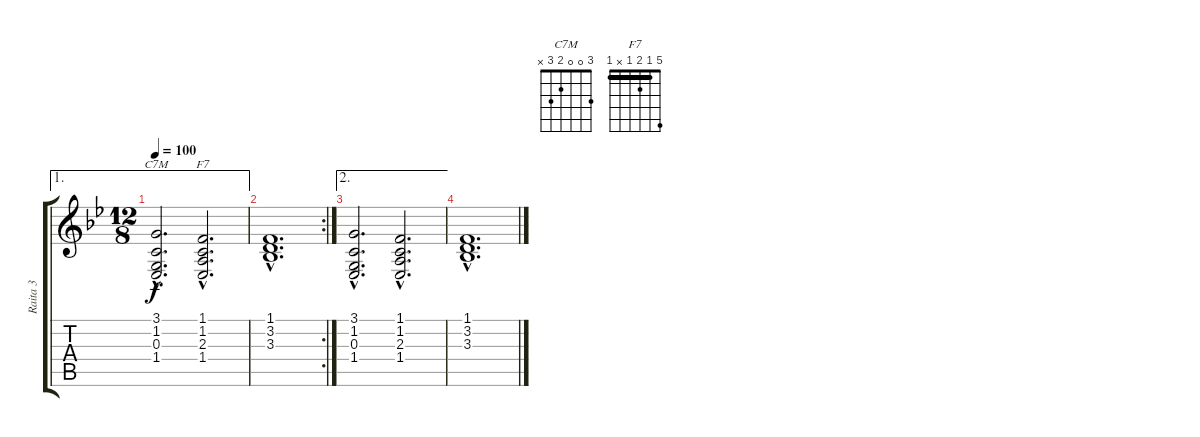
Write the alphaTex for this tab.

\track ("Raita 3" "Raita 3") {instrument drawbarorgan}
\staff {score tabs}
\tuning (E4 B3 G3 D3 A2 E2) {hide}
\chord ("C7M" 3 0 0 2 3 x)
\chord ("F7" 5 1 2 1 x 1) {barre 1}
\ae 1
\ts (12 8)
\tempo 100
\clef g2
\ks bb
(3.1{hac} 1.2{hac} 0.3{hac} 1.4{hac}).2{d ch "C7M" dy f} (1.1{hac} 1.2{hac} 2.3{hac} 1.4{hac}).2{d ch "F7"} |
\rc 2
(1.1{hac} 3.2{hac} 3.3{hac}).1{d} |
\ae 2
(3.1{hac} 1.2{hac} 0.3{hac} 1.4{hac}).2{d} (1.1{hac} 1.2{hac} 2.3{hac} 1.4{hac}).2{d} |
(1.1{hac} 3.2{hac} 3.3{hac}).1{d}
